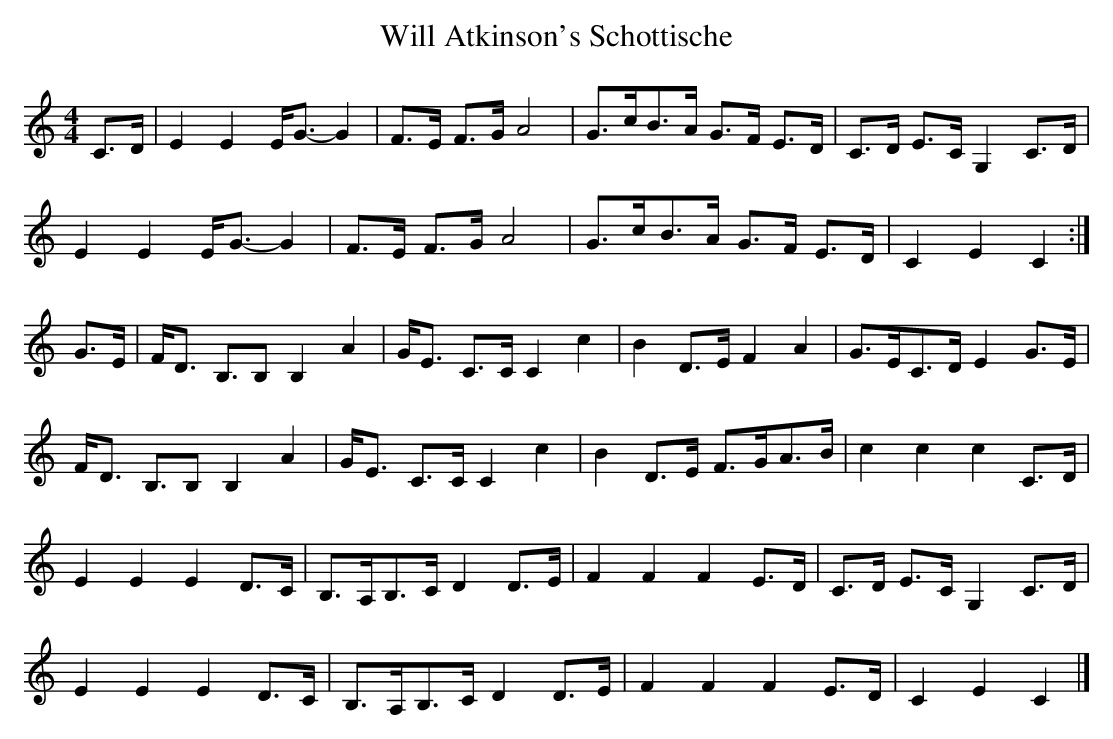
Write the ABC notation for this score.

X:1
T: Will Atkinson's Schottische
M: 4/4
L: 1/8
K: C
C>D | E2E2 E<G-G2 | F>E F>G A4 | G>cB>A G>F E>D | C>D E>C G,2 C>D |
E2E2 E<G-G2 | F>E F>G A4 | G>cB>A G>F E>D | C2E2C2 :|
G>E | F<D B,>B,2B,2 A2 | G<E C>CC2c2 | B2 D>EF2A2 | G>EC>D E2 G>E |
F<D B,>B,2B,2 A2 | G<E C>C C2c2 | B2D>E F>GA>B | c2c2c2 C>D |
E2E2E2D>C | B,>A,B,>C D2 D>E | F2F2F2E>D | C>D E>C G,2 C>D |
E2E2E2D>C | B,>A,B,>C D2 D>E | F2F2F2E>D | C2E2 C2 |]
